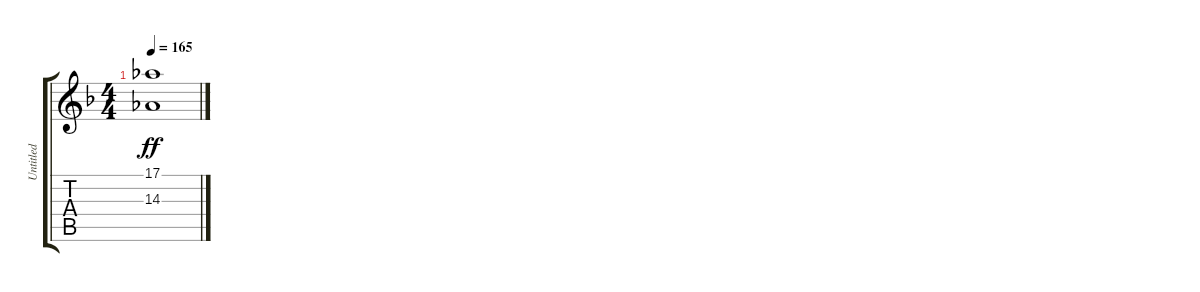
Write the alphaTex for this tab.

\track ("Untitled" "Untitled") {instrument synthstrings1}
\staff {score tabs}
\tuning (Eb4 Bb3 Gb3 Db3 Ab2 Db2) {hide}
\ts (4 4)
\tempo 165
\clef g2
\ks f
(17.1{t} 14.3{t}).1{dy ff}
